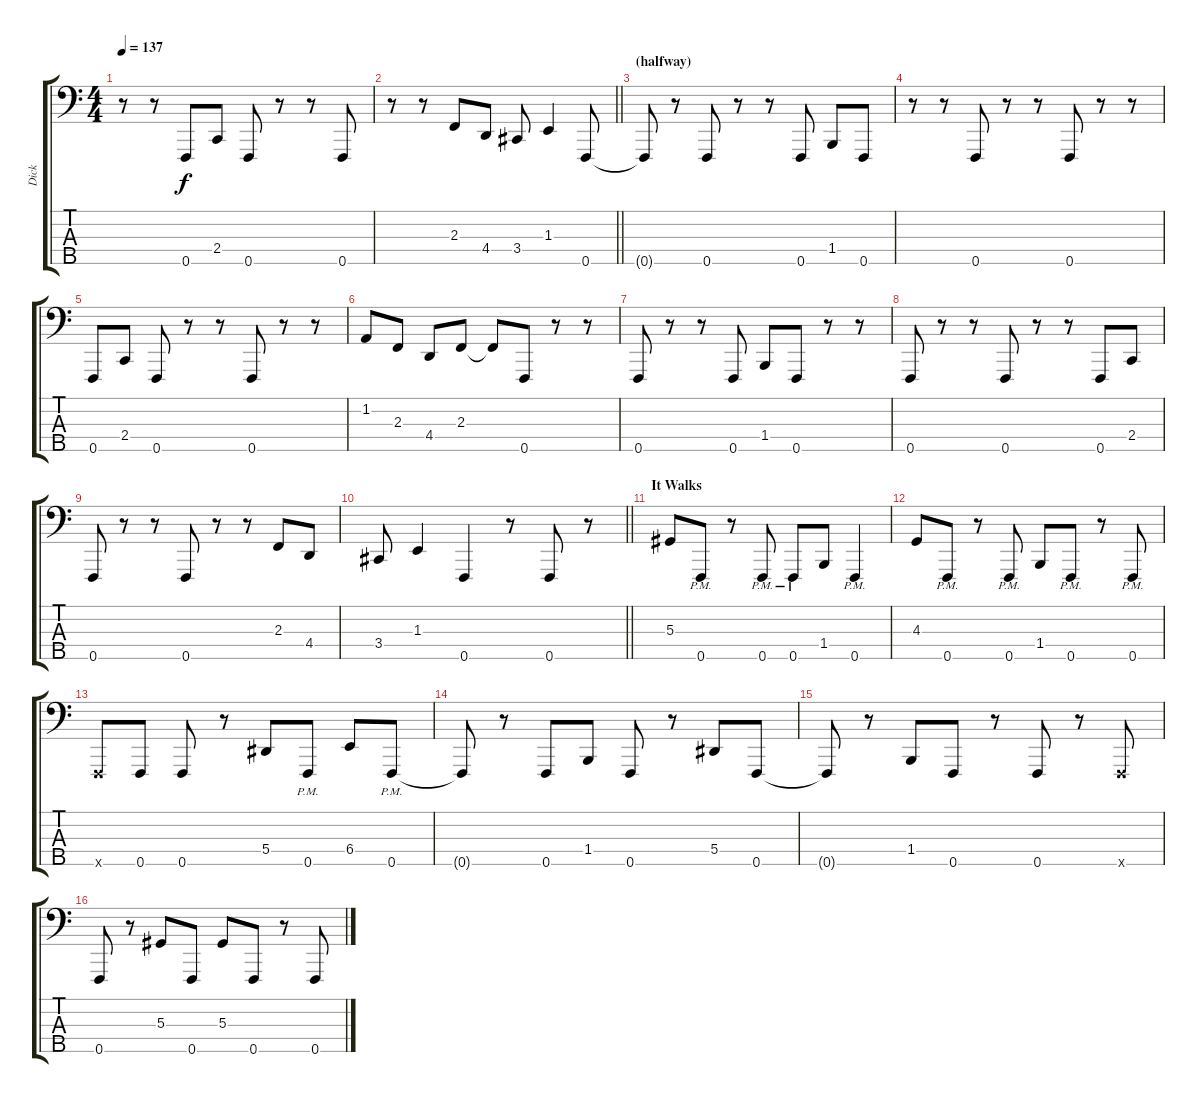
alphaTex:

\track ("Dick" "Dick") {instrument electricbasspick}
\staff {score tabs}
\tuning (Db2 Ab1 Eb1 Bb0 F0) {hide}
\ts (4 4)
\tempo 137
\clef f4
\ks c
r.8{dy f} r.8 0.5.8 2.4.8 0.5.8 r.8 r.8 0.5.8 |
\barLineRight lightlight
r.8 r.8 2.3.8 4.4.8 3.4.8 1.3.4 0.5.8 |
\section ("" "(halfway)")
0.5{t}.8 r.8 0.5.8 r.8 r.8 0.5.8 1.4.8 0.5.8 |
r.8 r.8 0.5.8 r.8 r.8 0.5.8 r.8 r.8 |
0.5.8 2.4.8 0.5.8 r.8 r.8 0.5.8 r.8 r.8 |
1.2.8 2.3.8 4.4.8 2.3.8 2.3{t}.8 0.5.8 r.8 r.8 |
0.5.8 r.8 r.8 0.5.8 1.4.8 0.5.8 r.8 r.8 |
0.5.8 r.8 r.8 0.5.8 r.8 r.8 0.5.8 2.4.8 |
0.5.8 r.8 r.8 0.5.8 r.8 r.8 2.3.8 4.4.8 |
\barLineRight lightlight
3.4.8 1.3.4 0.5.4 r.8 0.5.8 r.8 |
\section ("" "It Walks")
5.3.8 0.5{pm}.8 r.8 0.5{pm}.8 0.5{pm}.8 1.4.8 0.5{pm}.4 |
4.3.8 0.5{pm}.8 r.8 0.5{pm}.8 1.4.8 0.5{pm}.8 r.8 0.5{pm}.8 |
0.5{x}.8 0.5.8 0.5.8 r.8 5.4.8 0.5{pm}.8 6.4.8 0.5{pm}.8 |
0.5{t}.8 r.8 0.5.8 1.4.8 0.5.8 r.8 5.4.8 0.5.8 |
0.5{t}.8 r.8 1.4.8 0.5.8 r.8 0.5.8 r.8 0.5{x}.8 |
0.5.8 r.8 5.3.8 0.5.8 5.3.8 0.5.8 r.8 0.5.8
